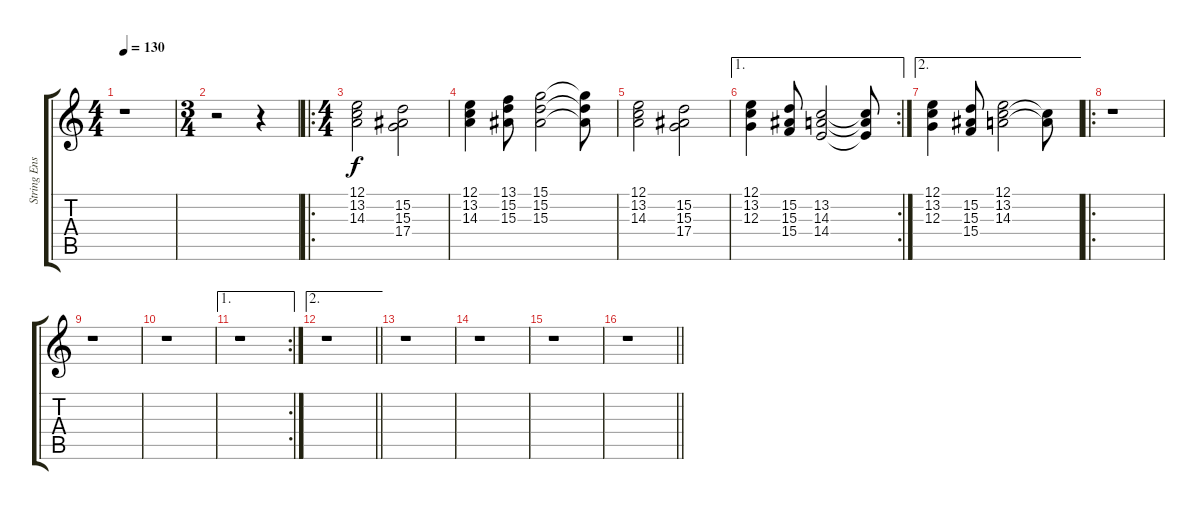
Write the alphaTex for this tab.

\track ("String Ensemble" "String Ens") {instrument stringensemble2}
\staff {score tabs}
\tuning (E4 B3 G3 D3 A2 E2) {hide}
\ts (4 4)
\tempo 130
\clef g2
\ks c
r.1{dy f} |
\ts (3 4)
r.2 r.4 |
\ro
\ts (4 4)
(12.1 13.2 14.3).2 (15.2 15.3 17.4).2 |
(12.1 13.2 14.3).4 (13.1 15.2 15.3).8 (15.1 15.2 15.3).2 (15.1{t} 15.2{t} 15.3{t}).8 |
(12.1 13.2 14.3).2 (15.2 15.3 17.4).2 |
\ae 1
\rc 2
(12.1 13.2 12.3).4 (15.2 15.3 15.4).8 (13.2 14.3 14.4).2 (13.2{t} 14.3{t} 14.4{t}).8 |
\ae 2
(12.1 13.2 12.3).4 (15.2 15.3 15.4).8 (12.1 13.2 14.3).2 (13.2{t} 14.3{t}).8 |
\ro
r.1 |
r.1 |
r.1 |
\ae 1
\rc 2
r.1 |
\ae 2
\barLineRight lightlight
r.1 |
r.1 |
r.1 |
r.1 |
\barLineRight lightlight
r.1
